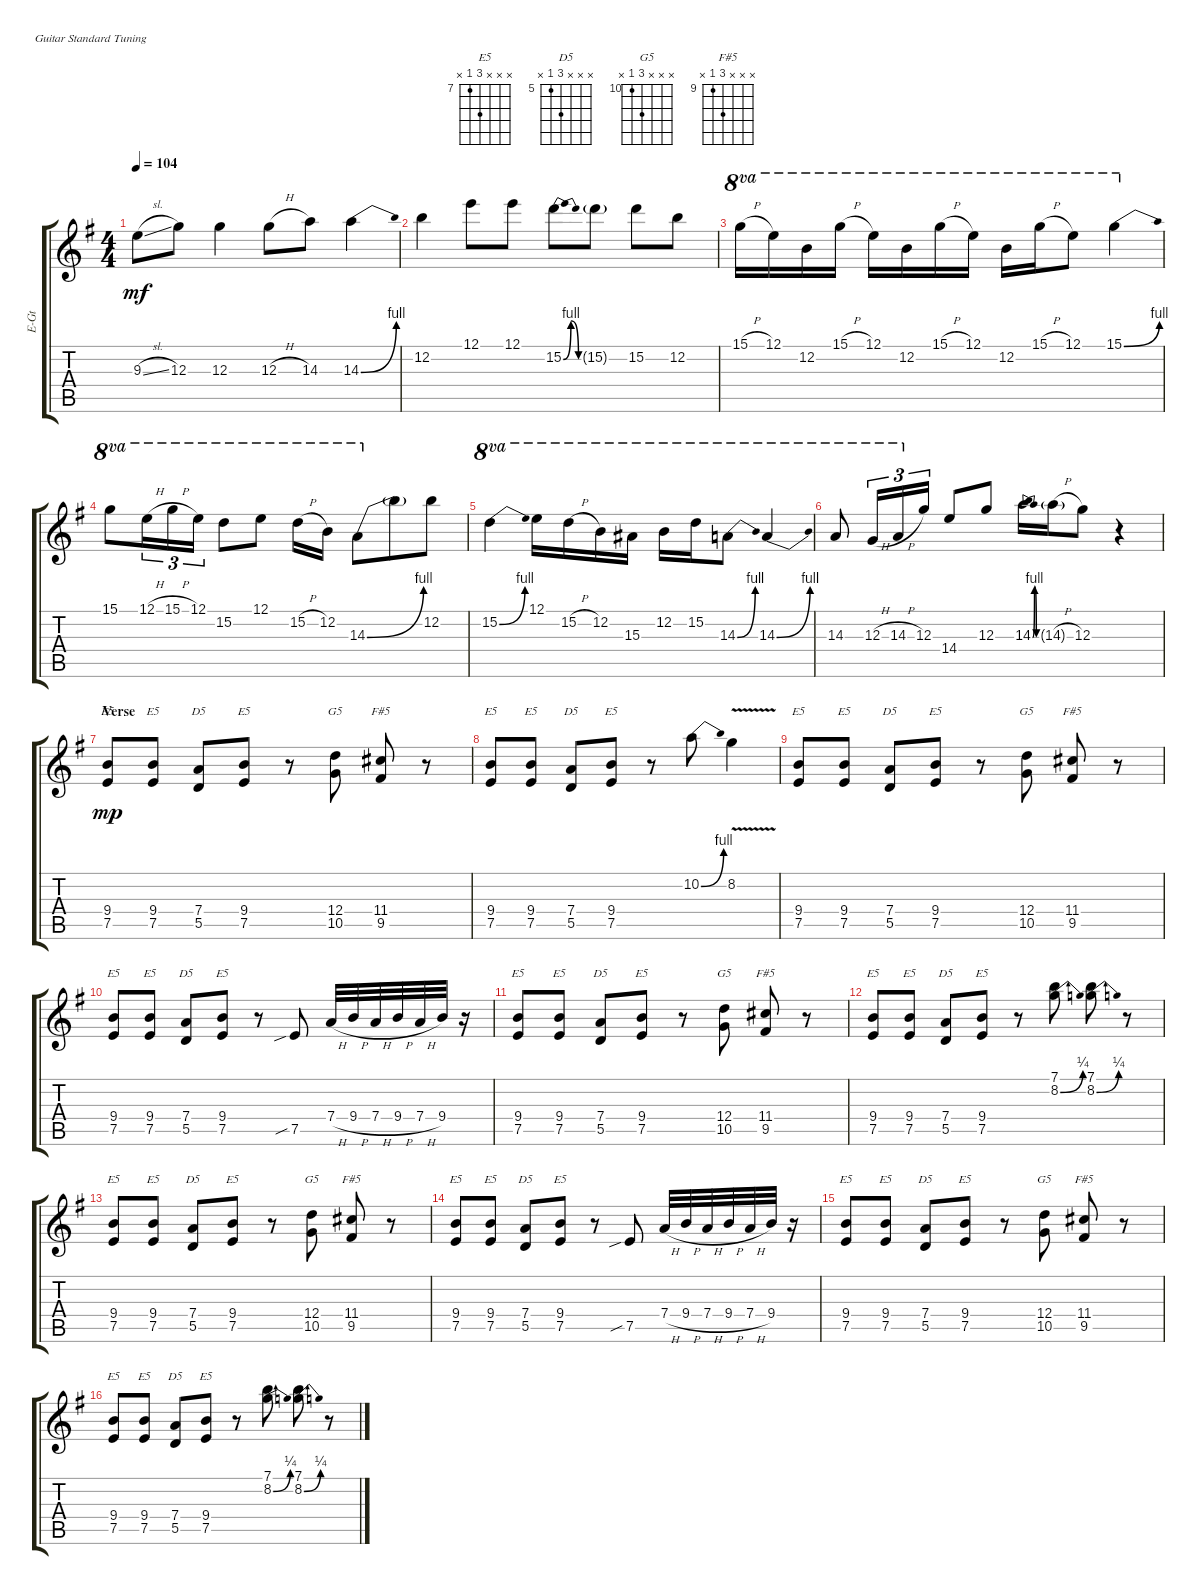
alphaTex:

\defaultSystemsLayout 4
\track ("Tonny Iommi" "E-Gt") {instrument distortionguitar}
\staff {score tabs}
\tuning (E4 B3 G3 D3 A2 E2)
\chord ("E5" x x x 9 7 x) {firstfret 7}
\chord ("D5" x x x 7 5 x) {firstfret 5}
\chord ("G5" x x x 12 10 x) {firstfret 10}
\chord ("F#5" x x x 11 9 x) {firstfret 9}
\ts (4 4)
\tempo 104
\clef g2
\ks g
9.3{sl}.8{dy mf} 12.3.8 12.3.4 12.3{h}.8 14.3.8 14.3{be (bend 0 0 15 4)}.4 |
12.2.4 12.1.8 12.1.8 15.2{be (bendrelease 0 0 10.2 4 20.4 4 30 0)}.8 15.2{g}.8 15.2.8 12.2.8 |
15.1{h}.16{ot 8va} 12.1.16{ot 8va} 12.2.16{ot 8va} 15.1{h}.16{ot 8va} 12.1.16{ot 8va} 12.2.16{ot 8va} 15.1{h}.16{ot 8va} 12.1.16{ot 8va} 12.2.16{ot 8va} 15.1{h}.16{ot 8va} 12.1.8{ot 8va} 15.1{be (bend 0 0 15 4)}.4{ot 8va} |
15.1.8{ot 8va beam merge} 12.1{h}.16{tu (3 2) ot 8va} 15.1{h}.16{tu (3 2) ot 8va} 12.1.16{tu (3 2) ot 8va} 15.2.8{ot 8va} 12.1.8{ot 8va} 15.2{h}.16{ot 8va} 12.2.16{ot 8va beam split} 14.3{be (bend 0 0 15 4)}.8{ot 8va beam merge} 14.3{t}.8 12.2.8 |
15.2{be (bend 0 0 15 4)}.4{ot 8va} 12.1.16{ot 8va} 15.2{h}.16{ot 8va} 12.2.16{ot 8va} 15.3.16{ot 8va} 12.2.16{ot 8va} 15.2.16{ot 8va} 14.3{be (bend 0 0 15 4)}.8{ot 8va} 14.3{be (bend 0 0 15 4)}.4{ot 8va} |
14.3.8{ot 8va} 12.3{h}.16{tu (3 2) ot 8va beam merge} 14.3{h}.16{tu (3 2) ot 8va beam merge} 12.3.16{tu (3 2) beam invert} 14.4.8{beam invert} 12.3.8 14.3{be (bendrelease 0 0 10.2 4 20.4 4 30 0)}.16 14.3{h g}.16 12.3.8 r.4 |
\section ("" "Verse")
(7.5 9.4).8{ch "E5" dy mp} (7.5 9.4).8{ch "E5"} (5.5 7.4).8{ch "D5"} (7.5 9.4).8{ch "E5"} r.8 (12.4 10.5).8{ch "G5"} (9.5 11.4).8{ch "F#5"} r.8 |
(7.5 9.4).8{ch "E5"} (7.5 9.4).8{ch "E5"} (5.5 7.4).8{ch "D5"} (7.5 9.4).8{ch "E5"} r.8 10.2{be (bend 0 0 15 4)}.8 8.2{v}.4 |
(7.5 9.4).8{ch "E5"} (7.5 9.4).8{ch "E5"} (5.5 7.4).8{ch "D5"} (7.5 9.4).8{ch "E5"} r.8 (10.5 12.4).8{ch "G5"} (9.5 11.4).8{ch "F#5"} r.8 |
(7.5 9.4).8{ch "E5"} (7.5 9.4).8{ch "E5"} (5.5 7.4).8{ch "D5"} (7.5 9.4).8{ch "E5"} r.8 7.5{sib}.8 7.4{h}.32 9.4{h}.32 7.4{h}.32 9.4{h}.32 7.4{h}.32 9.4.32 r.16 |
(7.5 9.4).8{ch "E5"} (7.5 9.4).8{ch "E5"} (5.5 7.4).8{ch "D5"} (7.5 9.4).8{ch "E5"} r.8 (10.5 12.4).8{ch "G5"} (9.5 11.4).8{ch "F#5"} r.8 |
(9.4 7.5).8{ch "E5"} (7.5 9.4).8{ch "E5"} (7.4 5.5).8{ch "D5"} (7.5 9.4).8{ch "E5"} r.8 (7.1 8.2{be (bend 0 0 13.2 1)}).8 (8.2{be (bend 0 0 13.2 1)} 7.1).8 r.8 |
(7.5 9.4).8{ch "E5"} (7.5 9.4).8{ch "E5"} (5.5 7.4).8{ch "D5"} (7.5 9.4).8{ch "E5"} r.8 (10.5 12.4).8{ch "G5"} (9.5 11.4).8{ch "F#5"} r.8 |
(7.5 9.4).8{ch "E5"} (7.5 9.4).8{ch "E5"} (5.5 7.4).8{ch "D5"} (7.5 9.4).8{ch "E5"} r.8 7.5{sib}.8 7.4{h}.32 9.4{h}.32 7.4{h}.32 9.4{h}.32 7.4{h}.32 9.4.32 r.16 |
(7.5 9.4).8{ch "E5"} (7.5 9.4).8{ch "E5"} (5.5 7.4).8{ch "D5"} (7.5 9.4).8{ch "E5"} r.8 (10.5 12.4).8{ch "G5"} (9.5 11.4).8{ch "F#5"} r.8 |
(9.4 7.5).8{ch "E5"} (7.5 9.4).8{ch "E5"} (7.4 5.5).8{ch "D5"} (7.5 9.4).8{ch "E5"} r.8 (7.1 8.2{be (bend 0 0 13.2 1)}).8 (8.2{be (bend 0 0 13.2 1)} 7.1).8 r.8
